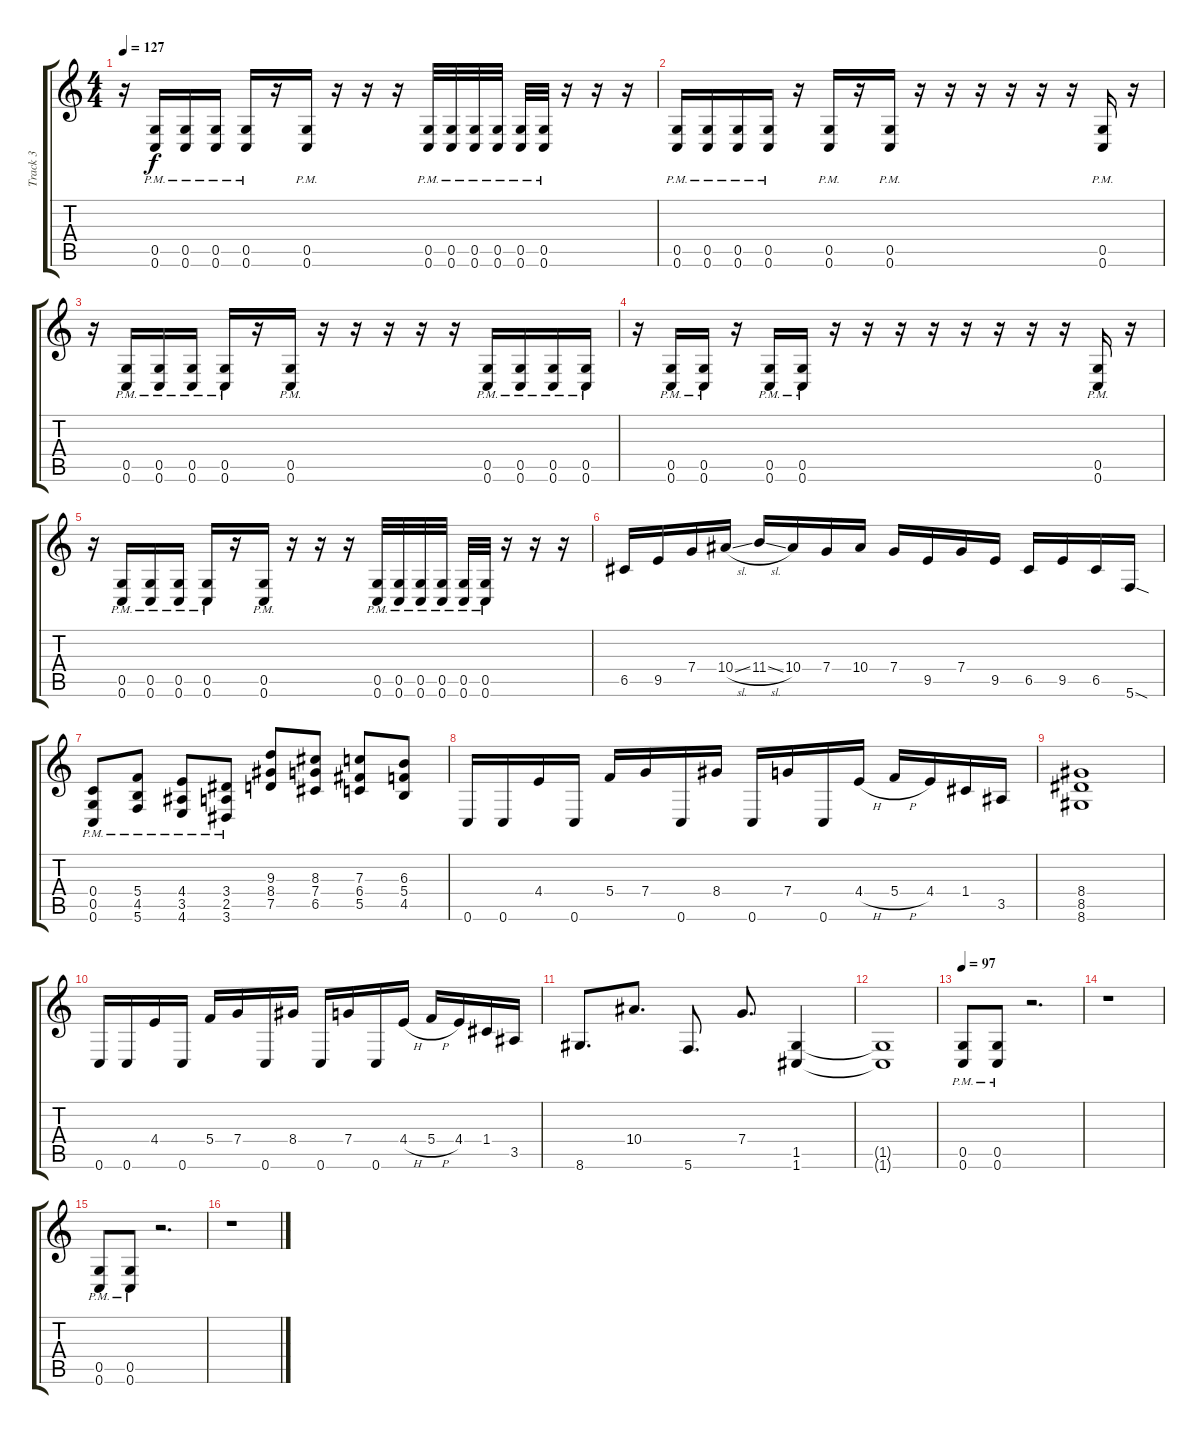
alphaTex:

\track ("Track 3" "Track 3") {instrument distortionguitar}
\staff {score tabs}
\tuning (D4 A3 F3 C3 G2 C2) {hide}
\ts (4 4)
\tempo 127
\clef g2
\ks c
r.16{dy f} (0.5{pm} 0.6{pm}).16 (0.5{pm} 0.6{pm}).16 (0.5{pm} 0.6{pm}).16 (0.5{pm} 0.6{pm}).16 r.16 (0.5{pm} 0.6{pm}).16 r.16 r.16 r.16 (0.5{pm} 0.6{pm}).32 (0.5{pm} 0.6{pm}).32 (0.5{pm} 0.6{pm}).32 (0.5{pm} 0.6{pm}).32 (0.5{pm} 0.6{pm}).32 (0.5{pm} 0.6{pm}).32 r.16 r.16 r.16 |
(0.5{pm} 0.6{pm}).16 (0.5{pm} 0.6{pm}).16 (0.5{pm} 0.6{pm}).16 (0.5{pm} 0.6{pm}).16 r.16 (0.5{pm} 0.6{pm}).16 r.16 (0.5{pm} 0.6{pm}).16 r.16 r.16 r.16 r.16 r.16 r.16 (0.5{pm} 0.6{pm}).16 r.16 |
r.16 (0.5{pm} 0.6{pm}).16 (0.5{pm} 0.6{pm}).16 (0.5{pm} 0.6{pm}).16 (0.5{pm} 0.6{pm}).16 r.16 (0.5{pm} 0.6{pm}).16 r.16 r.16 r.16 r.16 r.16 (0.5{pm} 0.6{pm}).16 (0.5{pm} 0.6{pm}).16 (0.5{pm} 0.6{pm}).16 (0.5{pm} 0.6{pm}).16 |
r.16 (0.5{pm} 0.6{pm}).16 (0.5{pm} 0.6{pm}).16 r.16 (0.5{pm} 0.6{pm}).16 (0.5{pm} 0.6{pm}).16 r.16 r.16 r.16 r.16 r.16 r.16 r.16 r.16 (0.5{pm} 0.6{pm}).16 r.16 |
r.16 (0.5{pm} 0.6{pm}).16 (0.5{pm} 0.6{pm}).16 (0.5{pm} 0.6{pm}).16 (0.5{pm} 0.6{pm}).16 r.16 (0.5{pm} 0.6{pm}).16 r.16 r.16 r.16 (0.5{pm} 0.6{pm}).32 (0.5{pm} 0.6{pm}).32 (0.5{pm} 0.6{pm}).32 (0.5{pm} 0.6{pm}).32 (0.5{pm} 0.6{pm}).32 (0.5{pm} 0.6{pm}).32 r.16 r.16 r.16 |
6.5.16 9.5.16 7.4.16 10.4{sl}.16 11.4{sl}.16 10.4.16 7.4.16 10.4.16 7.4.16 9.5.16 7.4.16 9.5.16 6.5.16 9.5.16 6.5.16 5.6{sod}.16 |
(0.4{pm} 0.5{pm} 0.6{pm}).8 (5.4{pm} 4.5{pm} 5.6{pm}).8 (4.4{pm} 3.5{pm} 4.6{pm}).8 (3.4{pm} 2.5{pm} 3.6{pm}).8 (9.3 8.4 7.5).8 (8.3 7.4 6.5).8 (7.3 6.4 5.5).8 (6.3 5.4 4.5).8 |
0.6.16 0.6.16 4.4.16 0.6.16 5.4.16 7.4.16 0.6.16 8.4.16 0.6.16 7.4.16 0.6.16 4.4{h}.16 5.4{h}.16 4.4.16 1.4.16 3.5.16 |
(8.4 8.5 8.6).1 |
0.6.16 0.6.16 4.4.16 0.6.16 5.4.16 7.4.16 0.6.16 8.4.16 0.6.16 7.4.16 0.6.16 4.4{h}.16 5.4{h}.16 4.4.16 1.4.16 3.5.16 |
8.6.8{d} 10.4.8{d} 5.6.8{d} 7.4.8{d} (1.5 1.6).4 |
(1.5{t} 1.6{t}).1 |
\tempo 97
(0.5{pm} 0.6{pm}).8 (0.5{pm} 0.6{pm}).8 r.2{d} |
r.1 |
(0.5{pm} 0.6{pm}).8 (0.5{pm} 0.6{pm}).8 r.2{d} |
r.1
